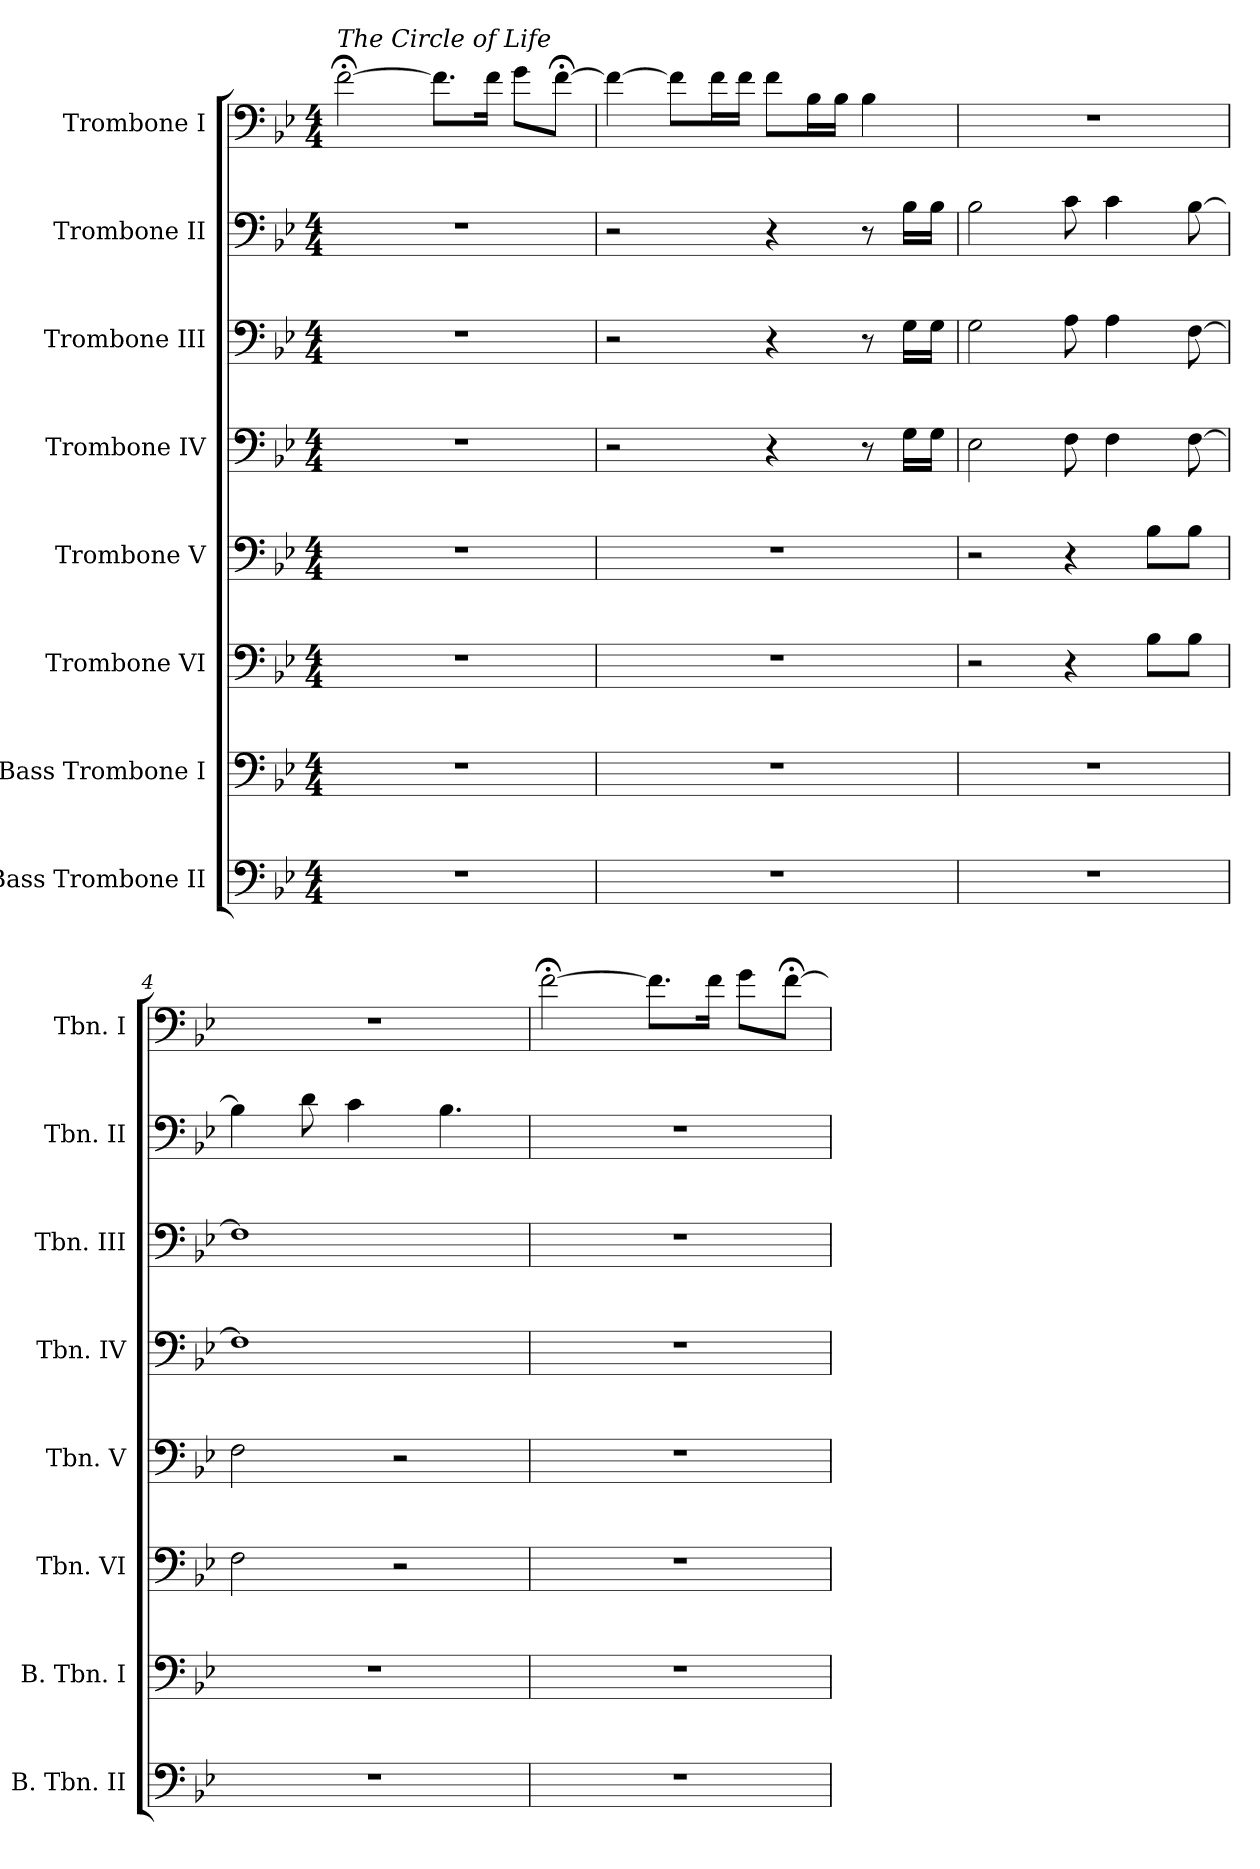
**kern	**kern	**kern	**kern	**kern	**kern	**kern	**kern
*part8	*part7	*part6	*part5	*part4	*part3	*part2	*part1
*staff8	*staff7	*staff6	*staff5	*staff4	*staff3	*staff2	*staff1
*I"Bass Trombone II	*I"Bass Trombone I	*I"Trombone VI	*I"Trombone V	*I"Trombone IV	*I"Trombone III	*I"Trombone II	*I"Trombone I
*I'B. Tbn. II	*I'B. Tbn. I	*I'Tbn. VI	*I'Tbn. V	*I'Tbn. IV	*I'Tbn. III	*I'Tbn. II	*I'Tbn. I
*clefF4	*clefF4	*clefF4	*clefF4	*clefF4	*clefF4	*clefF4	*clefF4
*k[b-e-]	*k[b-e-]	*k[b-e-]	*k[b-e-]	*k[b-e-]	*k[b-e-]	*k[b-e-]	*k[b-e-]
*M4/4	*M4/4	*M4/4	*M4/4	*M4/4	*M4/4	*M4/4	*M4/4
*MM80	*MM80	*MM80	*MM80	*MM80	*MM80	*MM80	*MM80
=1	=1	=1	=1	=1	=1	=1	=1
!	!	!	!	!	!	!	!LO:TX:a:i:t=The Circle of Life
1r	1r	1r	1r	1r	1r	1r	[2f;<\
.	.	.	.	.	.	.	8.f\L]
.	.	.	.	.	.	.	16f\Jk
.	.	.	.	.	.	.	8g\L
.	.	.	.	.	.	.	[8f;<\J
=2	=2	=2	=2	=2	=2	=2	=2
1r	1r	1r	1r	2r	2r	2r	4f\_
.	.	.	.	.	.	.	8f\L]
.	.	.	.	.	.	.	16f\L
.	.	.	.	.	.	.	16f\JJ
.	.	.	.	4r	4r	4r	8f\L
.	.	.	.	.	.	.	16B-\L
.	.	.	.	.	.	.	16B-\JJ
.	.	.	.	8r	8r	8r	4B-\
.	.	.	.	16G\LL	16G\LL	16B-\LL	.
.	.	.	.	16G\JJ	16G\JJ	16B-\JJ	.
=3	=3	=3	=3	=3	=3	=3	=3
1r	1r	2r	2r	2E-\	2G\	2B-\	1r
.	.	4r	4r	8F\	8A\	8c\	.
.	.	.	.	4F\	4A\	4c\	.
.	.	8B-\L	8B-\L	.	.	.	.
.	.	8B-\J	8B-\J	[8F\	[8F\	[8B-\	.
=4	=4	=4	=4	=4	=4	=4	=4
1r	1r	2F\	2F\	1F]	1F]	4B-\]	1r
.	.	.	.	.	.	8d\	.
.	.	.	.	.	.	4c\	.
.	.	2r	2r	.	.	.	.
.	.	.	.	.	.	4.B-\	.
!!LO:PB:g=z
=5	=5	=5	=5	=5	=5	=5	=5
1r	1r	1r	1r	1r	1r	1r	[2f;<\
.	.	.	.	.	.	.	8.f\L]
.	.	.	.	.	.	.	16f\Jk
.	.	.	.	.	.	.	8g\L
.	.	.	.	.	.	.	[8f;<\J
=	=	=	=	=	=	=	=
*-	*-	*-	*-	*-	*-	*-	*-
